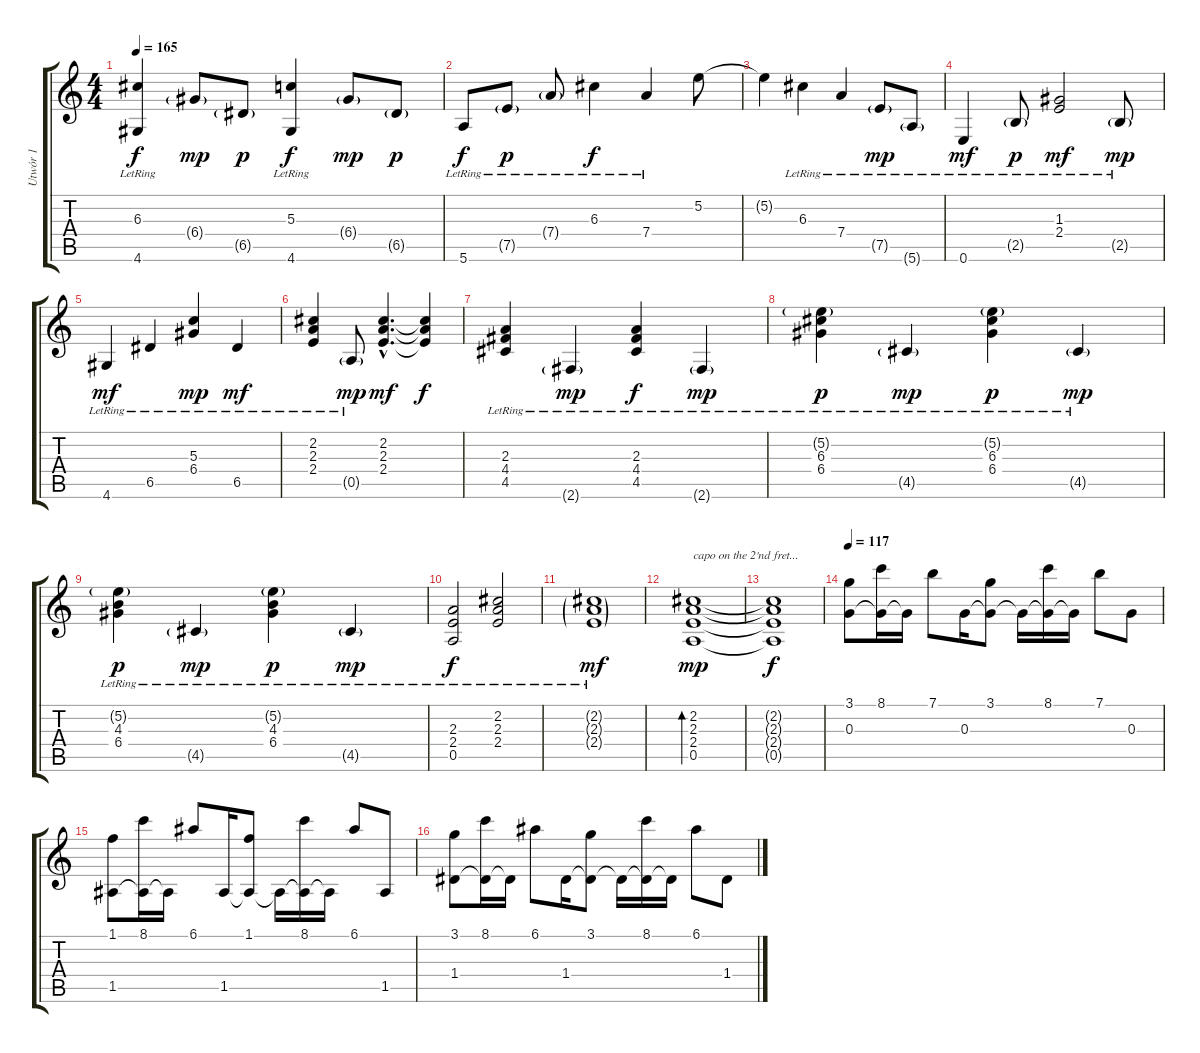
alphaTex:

\track ("Utwór 1" "Utwór 1") {instrument acousticguitarnylon}
\staff {score tabs}
\tuning (E4 B3 G3 D3 A2 E2) {hide}
\ts (4 4)
\tempo 165
\clef g2
\ks c
(6.3{lr} 4.6{lr}).4{dy f} 6.4{g}.8{dy mp} 6.5{g}.8{dy p} (5.3{lr} 4.6{lr}).4{dy f} 6.4{g}.8{dy mp} 6.5{g}.8{dy p} |
5.6{lr}.8{dy f} 7.5{g lr}.8{dy p} 7.4{g lr}.8 6.3{lr}.4{dy f} 7.4{lr}.4 5.2.8 |
5.2{t}.4 6.3{lr}.4 7.4{lr}.4 7.5{g lr}.8{dy mp} 5.6{g lr}.8 |
0.6{lr}.4{dy mf} 2.5{g lr}.8{dy p} (1.3{lr} 2.4{lr}).2{dy mf} 2.5{g lr}.8{dy mp} |
4.6{lr}.4{dy mf} 6.5{lr}.4 (5.3{lr} 6.4{lr}).4{dy mp} 6.5{lr}.4{dy mf} |
(2.2{lr} 2.3{lr} 2.4{lr}).4 0.5{g lr}.8{dy mp} (2.2{hac} 2.3{hac} 2.4{hac}).4{d dy mf} (2.2{t} 2.3{t} 2.4{t}).4{dy f} |
(2.3{lr} 4.4{lr} 4.5{lr}).4 2.6{g lr}.4{dy mp} (2.3{lr} 4.4{lr} 4.5{lr}).4{dy f} 2.6{g lr}.4{dy mp} |
(5.2{g lr} 6.3{lr} 6.4{lr}).4{dy p} 4.5{g lr}.4{dy mp} (5.2{g lr} 6.3{lr} 6.4{lr}).4{dy p} 4.5{g lr}.4{dy mp} |
(5.2{g lr} 4.3{lr} 6.4{lr}).4{dy p} 4.5{g lr}.4{dy mp} (5.2{g lr} 4.3{lr} 6.4{lr}).4{dy p} 4.5{g lr}.4{dy mp} |
(2.3{lr} 2.4{lr} 0.5{lr}).2{dy f} (2.2{lr} 2.3{lr} 2.4{lr}).2 |
(2.2{g lr} 2.3{g lr} 2.4{g lr}).1{dy mf} |
(2.2 2.3 2.4 0.5).1{bd 480 txt "capo on the 2'nd fret..." dy mp} |
(2.2{t} 2.3{t} 2.4{t} 0.5{t}).1{dy f} |
\tempo 117
(3.1 0.3).8 (8.1 0.3{t}).16 0.3{t}.16 7.1.8 0.3.16 (3.1 0.3{t}).8 0.3{t}.16 (8.1 0.3{t}).16 0.3{t}.16 7.1.8 0.3.8 |
(1.1 1.5).8 (8.1 1.5{t}).16 1.5{t}.16 6.1.8 1.5.16 (1.1 1.5{t}).8 1.5{t}.16 (8.1 1.5{t}).16 1.5{t}.16 6.1.8 1.5.8 |
(3.1 1.4).8 (8.1 1.4{t}).16 1.4{t}.16 6.1.8 1.4.16 (3.1 1.4{t}).8 1.4{t}.16 (8.1 1.4{t}).16 1.4{t}.16 6.1.8 1.4.8
